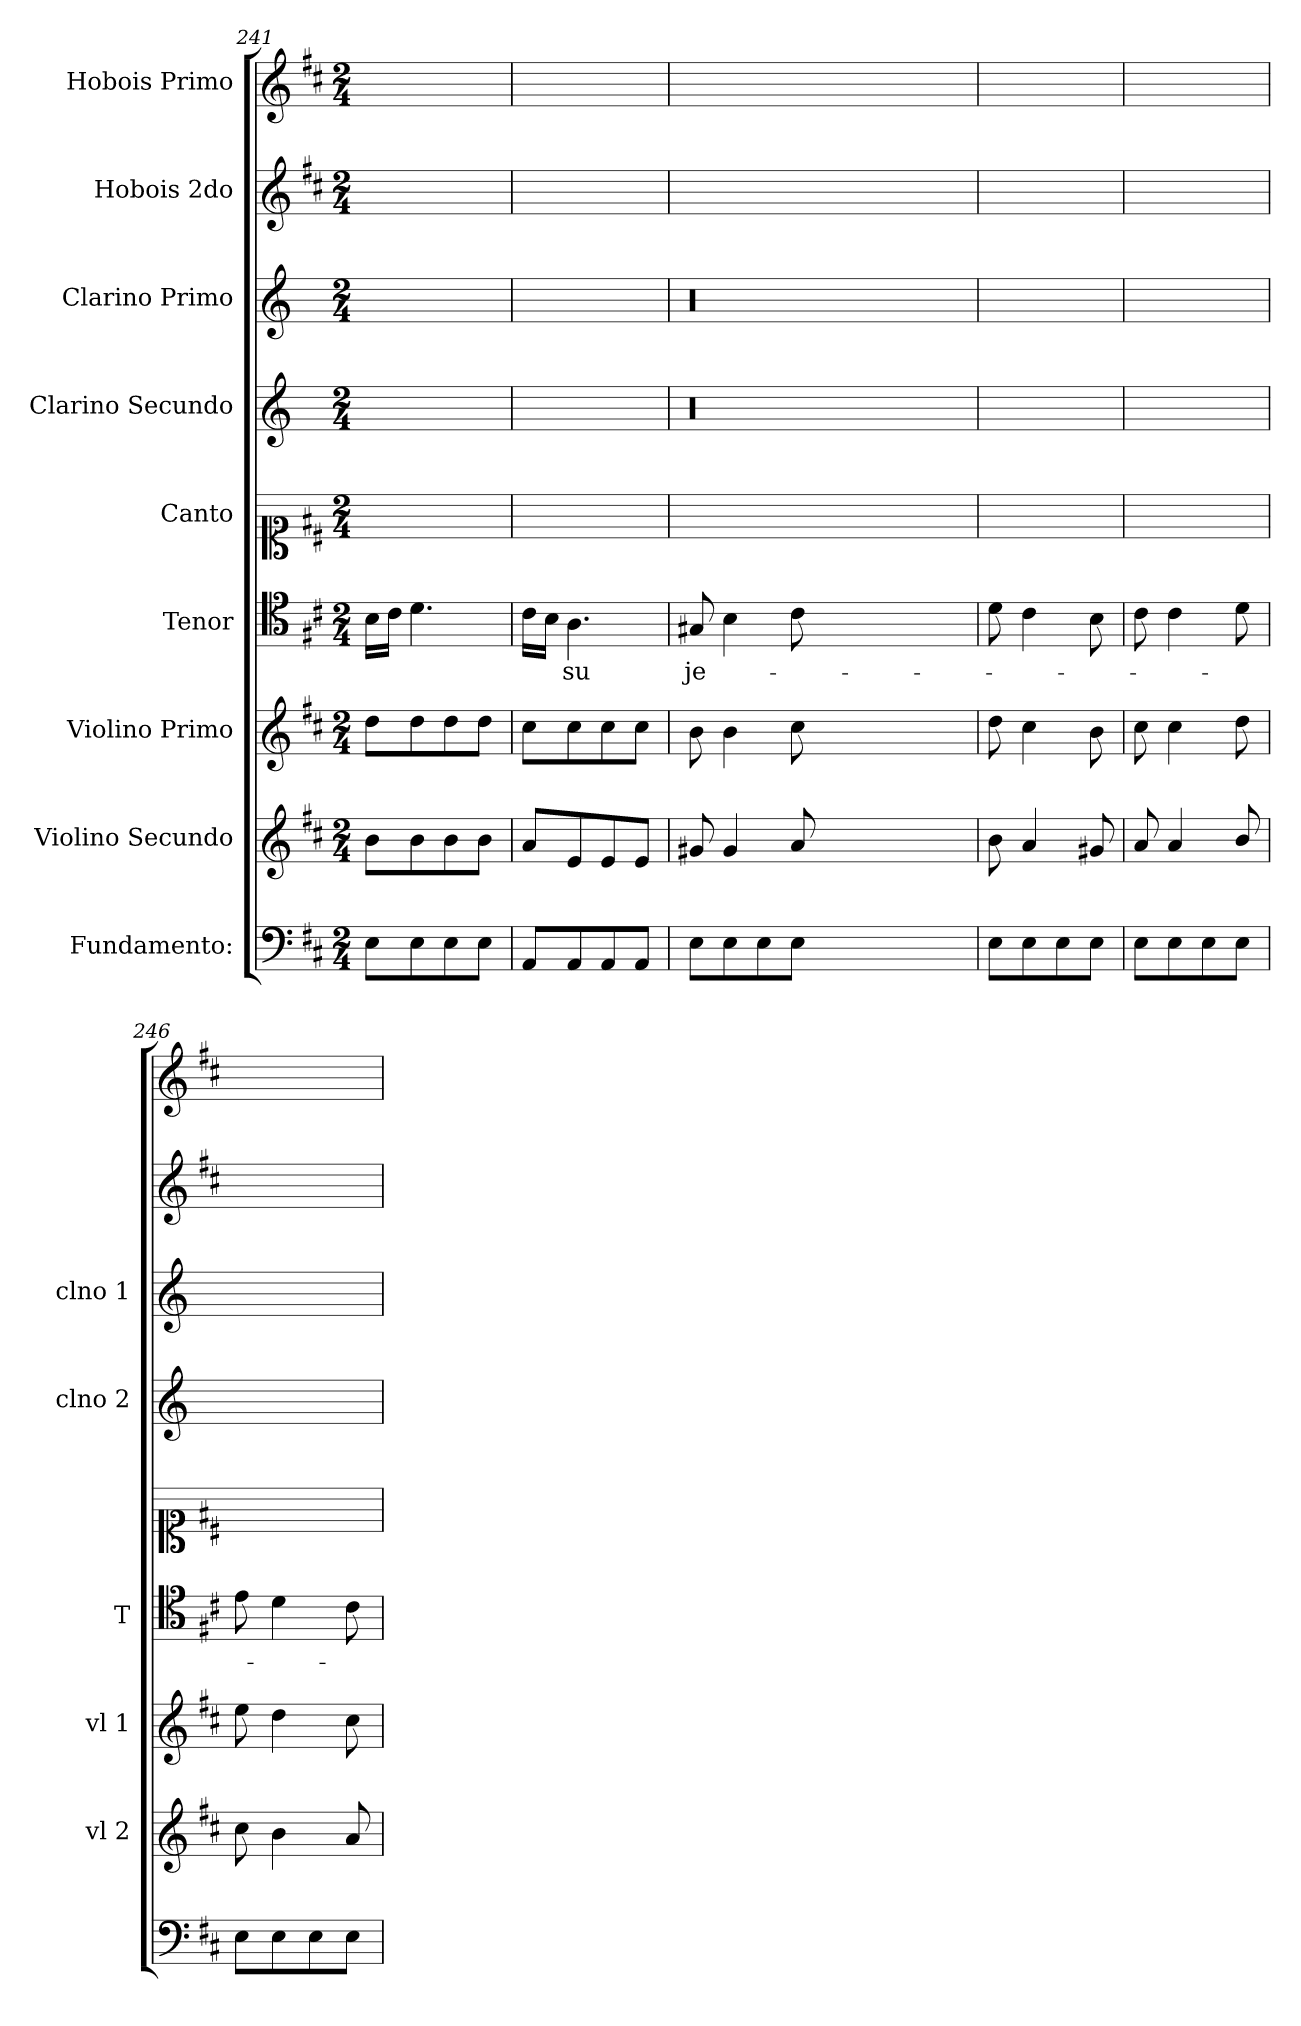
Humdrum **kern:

**kern	**kern	**kern	**kern	**text	**kern	**kern	**kern	**kern	**kern
*part9	*part8	*part7	*part6	*part6	*part5	*part4	*part3	*part2	*part1
*staff9	*staff8	*staff7	*staff6	*staff6	*staff5	*staff4	*staff3	*staff2	*staff1
*I"Fundamento:	*I"Violino Secundo	*I"Violino Primo	*I"Tenor	*	*I"Canto	*I"Clarino Secundo	*I"Clarino Primo	*I"Hobois 2do	*I"Hobois Primo
*	*I'vl 2	*I'vl 1	*I'T	*	*	*I'clno 2	*I'clno 1	*	*
*clefF4	*clefG2	*clefG2	*clefC4	*	*clefC1	*clefG2	*clefG2	*clefG2	*clefG2
*	*	*	*	*	*	*ITrd-1c-2	*ITrd-1c-2	*	*
*k[f#c#]	*k[f#c#]	*k[f#c#]	*k[f#c#]	*	*k[f#c#]	*k[f#c#]	*k[f#c#]	*k[f#c#]	*k[f#c#]
*M2/4	*M2/4	*M2/4	*M2/4	*	*M2/4	*M2/4	*M2/4	*M2/4	*M2/4
=241	=241	=241	=241	=241	=241	=241	=241	=241	=241
8E\L	8b\L	8dd\L	16B\LL	.	2ryy	2ryy	2ryy	2ryy	2ryy
.	.	.	16c#\JJ	.	.	.	.	.	.
8E\	8b\	8dd\	4.d\	.	.	.	.	.	.
8E\	8b\	8dd\	.	.	.	.	.	.	.
8E\J	8b\J	8dd\J	.	.	.	.	.	.	.
=242	=242	=242	=242	=242	=242	=242	=242	=242	=242
8AA/L	8a/L	8cc#\L	16c#\LL	.	2ryy	2ryy	2ryy	2ryy	2ryy
.	.	.	16B\JJ	.	.	.	.	.	.
8AA/	8e/	8cc#\	4.A\	-su	.	.	.	.	.
8AA/	8e/	8cc#\	.	.	.	.	.	.	.
8AA/J	8e/J	8cc#\J	.	.	.	.	.	.	.
=243	=243	=243	=243	=243	=243	=243	=243	=243	=243
!	!	!	!	!	!	!LO:N:vis=00	!LO:N:vis=00	!	!
8E\L	8g#X/	8b\	8G#X/	je-	2ryy	0r	0r	2ryy	2ryy
8E\	4g#/	4b\	4B\	.	.	.	.	.	.
8E\	.	.	.	.	.	.	.	.	.
8E\J	8a/	8cc#\	8c#\	.	.	.	.	.	.
1.ryy	1.ryy	1.ryy	1.ryy	.	1.ryy	.	.	1.ryy	1.ryy
=244	=244	=244	=244	=244	=244	=244	=244	=244	=244
8E\L	8b\	8dd\	8d\	.	2ryy	2ryy	2ryy	2ryy	2ryy
8E\	4a/	4cc#\	4c#\	.	.	.	.	.	.
8E\	.	.	.	.	.	.	.	.	.
8E\J	8g#X/	8b\	8B\	.	.	.	.	.	.
=245	=245	=245	=245	=245	=245	=245	=245	=245	=245
8E\L	8a/	8cc#\	8c#\	.	2ryy	2ryy	2ryy	2ryy	2ryy
8E\	4a/	4cc#\	4c#\	.	.	.	.	.	.
8E\	.	.	.	.	.	.	.	.	.
8E\J	8b/	8dd\	8d\	.	.	.	.	.	.
=246	=246	=246	=246	=246	=246	=246	=246	=246	=246
8E\L	8cc#\	8ee\	8e\	.	2ryy	2ryy	2ryy	2ryy	2ryy
8E\	4b\	4dd\	4d\	.	.	.	.	.	.
8E\	.	.	.	.	.	.	.	.	.
8E\J	8a/	8cc#\	8c#\	.	.	.	.	.	.
=	=	=	=	=	=	=	=	=	=
*-	*-	*-	*-	*-	*-	*-	*-	*-	*-
